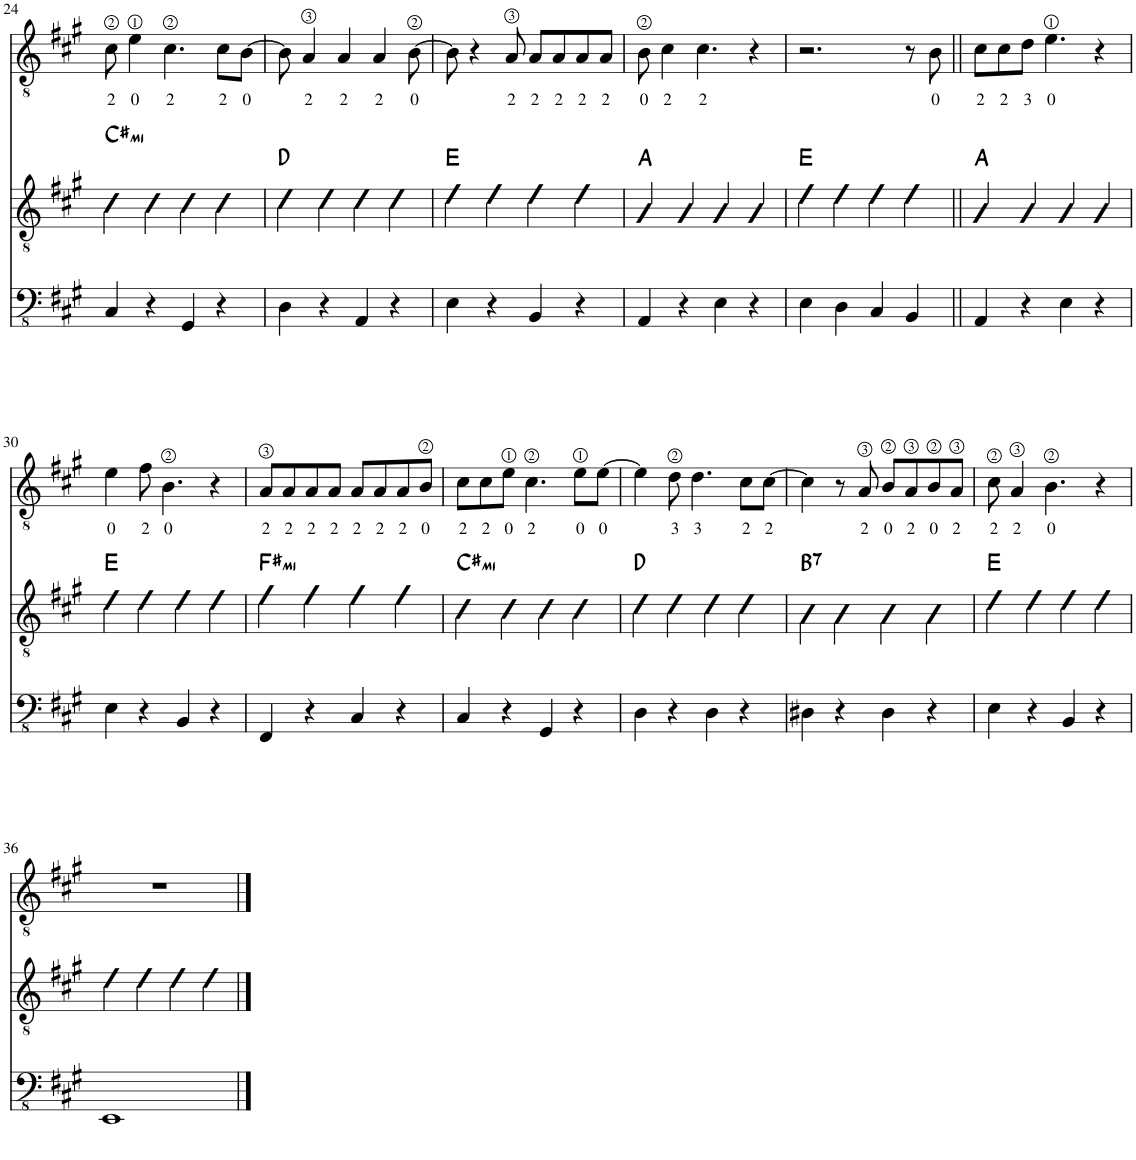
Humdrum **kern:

**kern	**kern	**harte	**kern	**text
*part3	*part2	*part2	*part1	*part1
*staff3	*staff2	*	*staff1	*staff1
*I"Bass Guitar	*I"Guitar	*	*I"Voice	*
!!LO:PB:g=z
*clefFv4	*clefGv2	*	*clefGv2	*
*k[f#c#g#]	*k[f#c#g#]	*	*k[f#c#g#]	*
*M4/4	*M4/4	*	*M4/4	*
=24	=24	=24	=24	=24
!	!	!LO:H:n=1:kt=N.C.	!	!LO:LY:b
!	!	!LO:H:n=2:kt=mi	!	!
4CC#/	4c#\	N C#:min	8c#\	2
!	!	!	!	!LO:LY:b
.	.	.	4e\	0
4r	4c#\	.	.	.
!	!	!	!	!LO:LY:b
.	.	.	4.c#\	2
4GGG#/	4c#\	.	.	.
!	!	!	!	!LO:LY:b
4r	4c#\	.	8c#\L	2
!	!	!	!	!LO:LY:b
.	.	.	[8B\J	0
=25	=25	=25	=25	=25
4DD\	4d\	D:maj	8B\]	.
!	!	!	!	!LO:LY:b
.	.	.	4A/	2
4r	4d\	.	.	.
!	!	!	!	!LO:LY:b
.	.	.	4A/	2
4AAA/	4d\	.	.	.
!	!	!	!	!LO:LY:b
.	.	.	4A/	2
4r	4d\	.	.	.
!	!	!	!	!LO:LY:b
.	.	.	[8B\	0
=26	=26	=26	=26	=26
4EE\	4e\	E:maj	8B\]	.
.	.	.	4r	.
4r	4e\	.	.	.
!	!	!	!	!LO:LY:b
.	.	.	8A/	2
!	!	!	!	!LO:LY:b
4BBB/	4e\	.	8A/L	2
!	!	!	!	!LO:LY:b
.	.	.	8A/	2
!	!	!	!	!LO:LY:b
4r	4e\	.	8A/	2
!	!	!	!	!LO:LY:b
.	.	.	8A/J	2
=27	=27	=27	=27	=27
!	!	!	!	!LO:LY:b
4AAA/	4A/	A:maj	8B\	0
!	!	!	!	!LO:LY:b
.	.	.	4c#\	2
4r	4A/	.	.	.
!	!	!	!	!LO:LY:b
.	.	.	4.c#\	2
4EE\	4A/	.	.	.
4r	4A/	.	4r	.
=28	=28	=28	=28	=28
4EE\	4e\	E:maj	2.r	.
4DD\	4e\	.	.	.
4CC#/	4e\	.	.	.
4BBB/	4e\	.	8r	.
!	!	!	!	!LO:LY:b
.	.	.	8B\	0
=29||	=29||	=29||	=29||	=29||
!	!	!	!	!LO:LY:b
4AAA/	4A/	A:maj	8c#\L	2
!	!	!	!	!LO:LY:b
.	.	.	8c#\	2
!	!	!	!	!LO:LY:b
4r	4A/	.	8d\J	3
!	!	!	!	!LO:LY:b
.	.	.	4.e\	0
4EE\	4A/	.	.	.
4r	4A/	.	4r	.
!!LO:LB:g=z
=30	=30	=30	=30	=30
!	!	!	!	!LO:LY:b
4EE\	4e\	E:maj	4e\	0
!	!	!	!	!LO:LY:b
4r	4e\	.	8f#\	2
!	!	!	!	!LO:LY:b
.	.	.	4.B\	0
4BBB/	4e\	.	.	.
4r	4e\	.	4r	.
=31	=31	=31	=31	=31
!	!	!LO:H:kt=mi	!	!LO:LY:b
4FFF#/	4f#\	F#:min	8A/L	2
!	!	!	!	!LO:LY:b
.	.	.	8A/	2
!	!	!	!	!LO:LY:b
4r	4f#\	.	8A/	2
!	!	!	!	!LO:LY:b
.	.	.	8A/J	2
!	!	!	!	!LO:LY:b
4CC#/	4f#\	.	8A/L	2
!	!	!	!	!LO:LY:b
.	.	.	8A/	2
!	!	!	!	!LO:LY:b
4r	4f#\	.	8A/	2
!	!	!	!	!LO:LY:b
.	.	.	8B/J	0
=32	=32	=32	=32	=32
!	!	!LO:H:kt=mi	!	!LO:LY:b
4CC#/	4c#\	C#:min	8c#\L	2
!	!	!	!	!LO:LY:b
.	.	.	8c#\	2
!	!	!	!	!LO:LY:b
4r	4c#\	.	8e\J	0
!	!	!	!	!LO:LY:b
.	.	.	4.c#\	2
4GGG#/	4c#\	.	.	.
!	!	!	!	!LO:LY:b
4r	4c#\	.	8e\L	0
!	!	!	!	!LO:LY:b
.	.	.	[8e\J	0
=33	=33	=33	=33	=33
4DD\	4d\	D:maj	4e\]	.
!	!	!	!	!LO:LY:b
4r	4d\	.	8d\	3
!	!	!	!	!LO:LY:b
.	.	.	4.d\	3
4DD\	4d\	.	.	.
!	!	!	!	!LO:LY:b
4r	4d\	.	8c#\L	2
!	!	!	!	!LO:LY:b
.	.	.	[8c#\J	2
=34	=34	=34	=34	=34
!	!	!LO:H:kt=7	!	!
4DD#X\	4B\	B:7	4c#\]	.
4r	4B\	.	8r	.
!	!	!	!	!LO:LY:b
.	.	.	8A/	2
!	!	!	!	!LO:LY:b
4DD#\	4B\	.	8B/L	0
!	!	!	!	!LO:LY:b
.	.	.	8A/	2
!	!	!	!	!LO:LY:b
4r	4B\	.	8B/	0
!	!	!	!	!LO:LY:b
.	.	.	8A/J	2
=35	=35	=35	=35	=35
!	!	!	!	!LO:LY:b
4EE\	4e\	E:maj	8c#\	2
!	!	!	!	!LO:LY:b
.	.	.	4A/	2
4r	4e\	.	.	.
!	!	!	!	!LO:LY:b
.	.	.	4.B\	0
4BBB/	4e\	.	.	.
4r	4e\	.	4r	.
!!LO:LB:g=z
=36	=36	=36	=36	=36
1EEE	4e\	.	1r	.
.	4e\	.	.	.
.	4e\	.	.	.
.	4e\	.	.	.
==	==	==	==	==
*-	*-	*-	*-	*-
